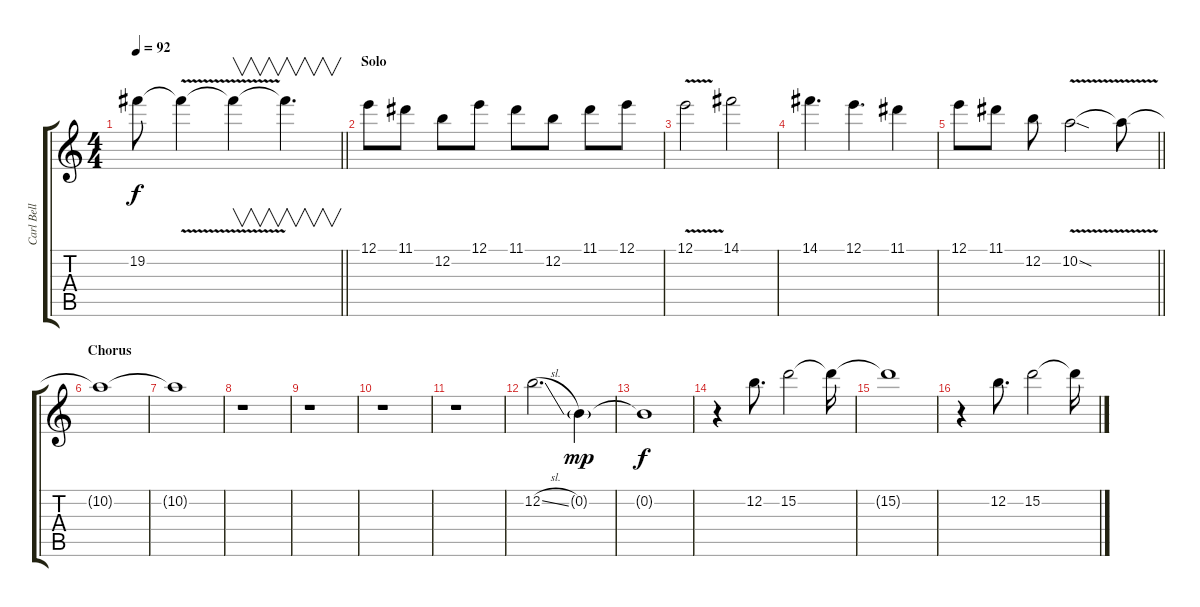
\track ("Carl Bell (Lead Guitar)" "Carl Bell ") {instrument overdrivenguitar}
\staff {score tabs}
\tuning (E4 B3 G3 D3 A2 D2) {hide}
\ts (4 4)
\tempo 92
\clef g2
\barLineRight lightlight
\ks c
19.2{t}.8{dy f volume 16} 19.2{v t}.4 19.2{t}.4{v} 19.2{t}.4{v d} |
\section ("" "Solo")
12.1.8 11.1.8 12.2.8 12.1.8 11.1.8 12.2.8 11.1.8 12.1.8 |
12.1{v}.2 14.1.2 |
14.1.4{d} 12.1.4{d} 11.1.4 |
\barLineRight lightlight
12.1.8 11.1.8 12.2.8 10.2{v sod}.2 10.2{t}.8 |
\section ("" "Chorus")
10.2{t}.1{volume 0} |
10.2{t}.1 |
r.1 |
r.1 |
r.1 |
r.1 |
12.2{sl}.2{d volume 10} 0.2{g}.4{dy mp} |
0.2{t}.1{dy f} |
r.4 12.2.8{d volume 10} 15.2.2 15.2{t}.16 |
15.2{t}.1 |
r.4 12.2.8{d} 15.2.2 15.2{t}.16
